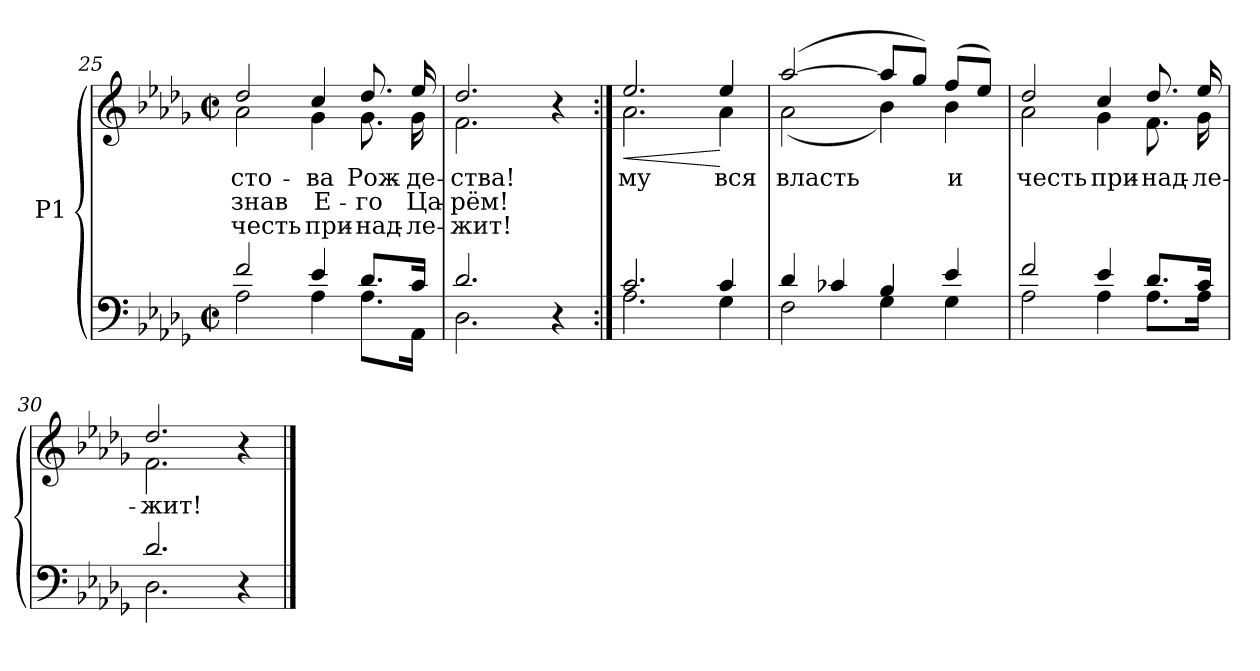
**kern	**kern	**text	**text	**text	**dynam
*part1	*part1	*part1	*part1	*part1	*part1
*staff2	*staff1	*staff1	*staff1	*staff1	*staff1/2
*I"P1	*	*	*	*	*
!!LO:LB:g=z
*clefF4	*clefG2	*	*	*	*
*k[b-e-a-d-g-]	*k[b-e-a-d-g-]	*	*	*	*
*D-:	*D-:	*	*	*	*
*M2/2	*M2/2	*	*	*	*
*met(c|)	*met(c|)	*	*	*	*
=25	=25	=25	=25	=25	=25
*^	*	*	*	*	*
!	!	!	!LO:LY:b:color=#000000	!LO:LY:b:color=#000000	!LO:LY:b:color=#000000	!
*	*	*^	*	*	*	*
2fi/	2A-i\	2dd-i/	2a-i\	-сто-	-знав	честь	.
!	!	!	!	!LO:LY:b:color=#000000	!LO:LY:b:color=#000000	!LO:LY:b:color=#000000	!
4e-i/	4A-i\	4cci/	4g-i\	-ва	Е-	при-	.
!	!	!	!	!LO:LY:b:color=#000000	!LO:LY:b:color=#000000	!LO:LY:b:color=#000000	!
8.d-i/L	8.A-i\L	8.dd-i/	8.g-i\	Рож-	-го	-над-	.
!	!	!	!	!LO:LY:b:color=#000000	!LO:LY:b:color=#000000	!LO:LY:b:color=#000000	!
16ci/Jk	16AA-i\Jk	16ee-i/	16g-i\	-де-	Ца-	-ле-	.
=26	=26	=26	=26	=26	=26	=26	=26
!	!	!	!	!LO:LY:b:color=#000000	!LO:LY:b:color=#000000	!LO:LY:b:color=#000000	!
2.d-i/	2.D-i\	2.dd-i/	2.fi\	-ства!	рём!	жит!	.
4r	4ryy	4r	4ryy	.	.	.	.
=27:|!	=27:|!	=27:|!	=27:|!	=27:|!	=27:|!	=27:|!	=27:|!
!	!	!	!	!LO:LY:b:color=#000000	!	!	!LO:HP:b
2.ci/	2.A-i\	2.ee-i/	2.a-i\	му	.	.	<
!	!	!	!	!LO:LY:b:color=#000000	!	!	!
4ci/	4G-i\	4ee-i/	4a-i\	вся	.	.	[
=28	=28	=28	=28	=28	=28	=28	=28
!	!	!	!	!LO:LY:b:color=#000000	!	!	!
4d-i/	2Fi\	([>2aa-i/	(2a-i\	власть	.	.	.
4c-Xi/	.	.	.	.	.	.	.
4B-i/	4G-i\	8aa-i/L]	4b-i\)	.	.	.	.
.	.	8gg-i/J)	.	.	.	.	.
!	!	!	!	!LO:LY:b:color=#000000	!	!	!
4e-i/	4G-i\	(8ffi/L	4b-i\	и	.	.	.
.	.	8ee-i/J)	.	.	.	.	.
=29	=29	=29	=29	=29	=29	=29	=29
!	!	!	!	!LO:LY:b:color=#000000	!	!	!
2fi/	2A-i\	2dd-i/	2a-i\	честь	.	.	.
!	!	!	!	!LO:LY:b:color=#000000	!	!	!
4e-i/	4A-i\	4cci/	4g-i\	при-	.	.	.
!	!	!	!	!LO:LY:b:color=#000000	!	!	!
8.d-i/L	8.A-i\L	8.dd-i/	8.fi\	-над-	.	.	.
!	!	!	!	!LO:LY:b:color=#000000	!	!	!
16ci/Jk	16A-i\Jk	16ee-i/	16g-i\	-ле-	.	.	.
=30	=30	=30	=30	=30	=30	=30	=30
!	!	!	!	!LO:LY:b:color=#000000	!	!	!
2.d-i/	2.D-i\	2.dd-i/	2.fi\	-жит!	.	.	.
4r	4ryy	4r	4ryy	.	.	.	.
*v	*v	*	*	*	*	*	*
*	*v	*v	*	*	*	*
==	==	==	==	==	==
*-	*-	*-	*-	*-	*-
